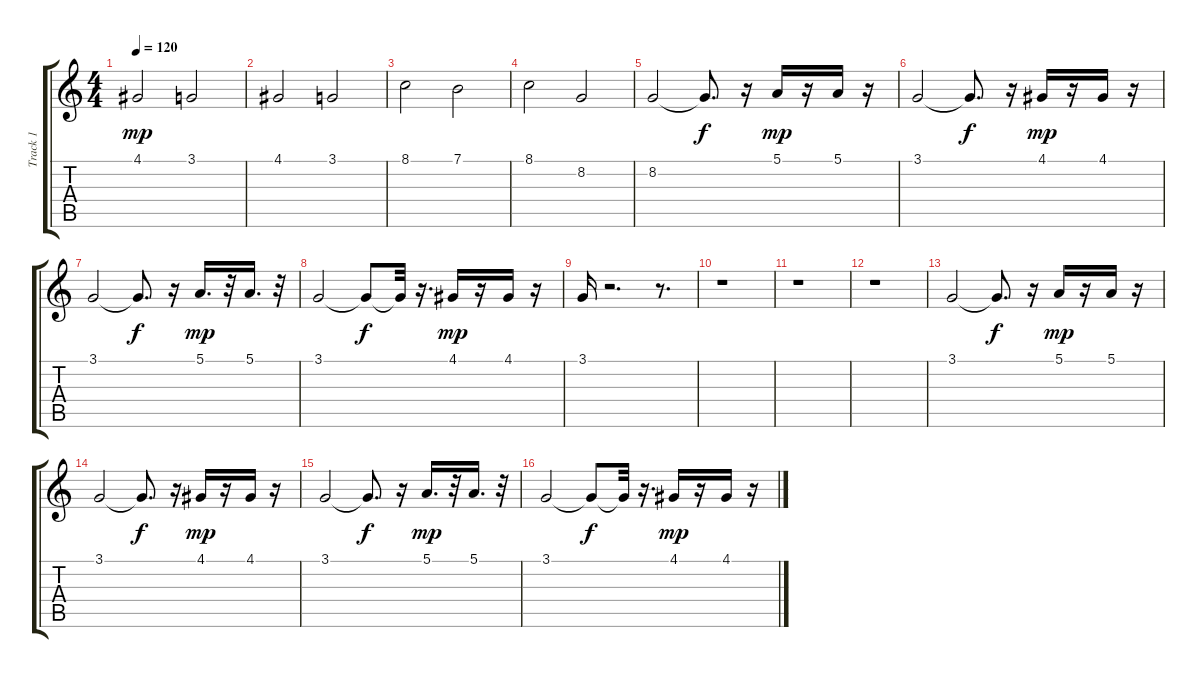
\track ("Track 1" "Track 1") {instrument lead1square}
\staff {score tabs}
\tuning (E4 B3 G3 D3 A2 E2) {hide}
\ts (4 4)
\tempo 120
\clef g2
\ks c
4.1.2{dy mp} 3.1.2 |
4.1.2 3.1.2 |
8.1.2 7.1.2 |
8.1.2 8.2.2 |
8.2.2 8.2{t}.8{d dy f} r.16 5.1.16{dy mp} r.16 5.1.16 r.16 |
3.1.2 3.1{t}.8{d dy f} r.16 4.1.16{dy mp} r.16 4.1.16 r.16 |
3.1.2 3.1{t}.8{d dy f} r.16 5.1.16{d dy mp} r.32 5.1.16{d} r.32 |
3.1.2 3.1{t}.8{dy f} 3.1{t}.32 r.16{d} 4.1.16{dy mp} r.16 4.1.16 r.16 |
3.1.16 r.2{d} r.8{d} |
r.1 |
r.1 |
r.1 |
3.1.2{instrument lead3calliope} 3.1{t}.8{d dy f} r.16 5.1.16{dy mp} r.16 5.1.16 r.16 |
3.1.2 3.1{t}.8{d dy f} r.16 4.1.16{dy mp} r.16 4.1.16 r.16 |
3.1.2 3.1{t}.8{d dy f} r.16 5.1.16{d dy mp} r.32 5.1.16{d} r.32 |
3.1.2 3.1{t}.8{dy f} 3.1{t}.32 r.16{d} 4.1.16{dy mp} r.16 4.1.16 r.16
